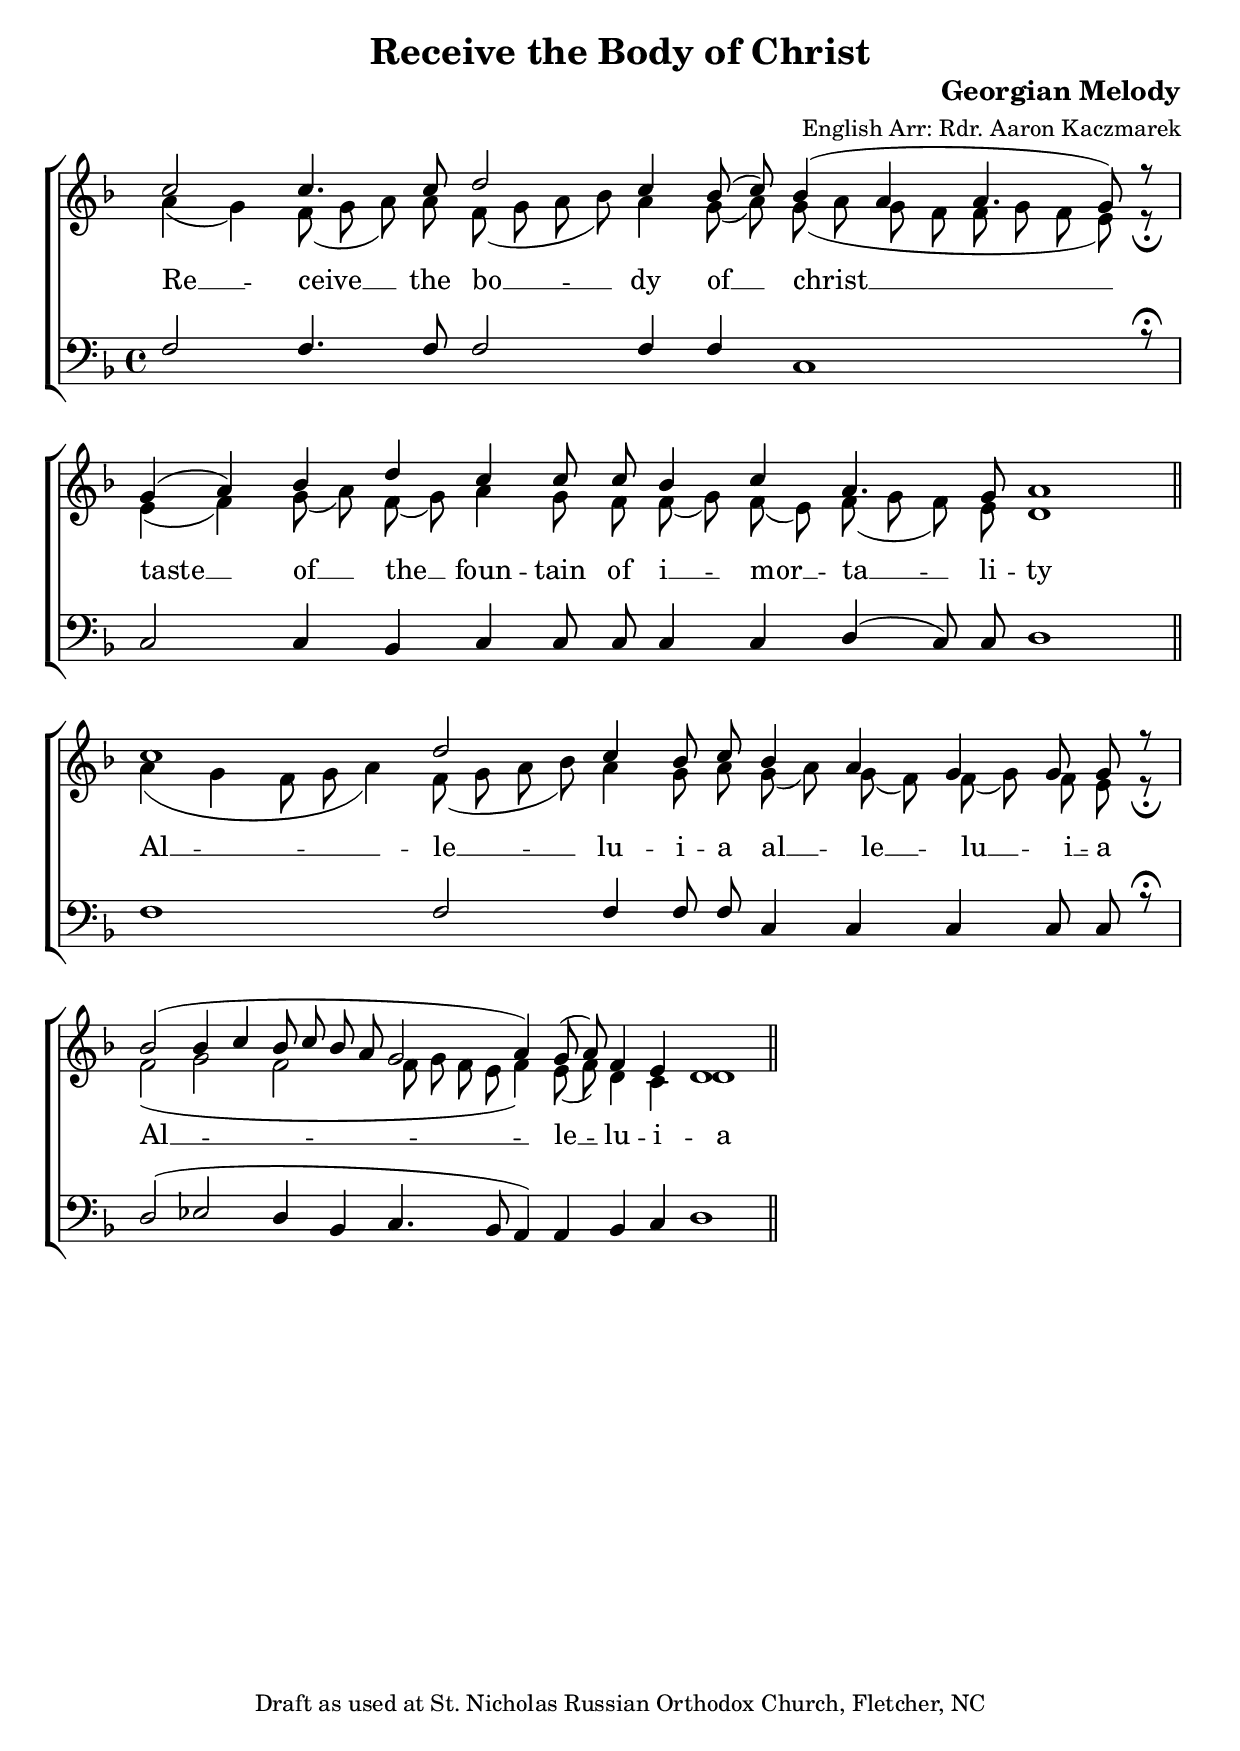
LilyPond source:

\version "2.24.1"
\include "gregorian.ly" 

\layout { 
  \context{ 
    \Score \override SpacingSpanner.packed-spacing = ##f 
  } 
  \context{ 
    \Lyrics \override LyricHyphen.minimum-distance = #2 
    \override LyricSpace.minimum-distance = #2
  } 
} 

\header {
  title = "Receive the Body of Christ"
  
  composer =  \markup\bold\fontsize #1.5 
    {"Georgian Melody"} 
  arranger = "English Arr: Rdr. Aaron Kaczmarek"
  
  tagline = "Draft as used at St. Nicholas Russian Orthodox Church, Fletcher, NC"
}

global = { 
  \key f \major 
  \set Score.timing = ##f
} 


melody = \relative c'' {
  \global
  a4 (g) f8 (g a) a f (g a bes) a4 g8 (a) g (a g f f g f e) r \fermata \bar "|"
  e4 (f) g8 (a) f (g) a4 g8 f f (g) f (e) f (g f) e d1 \bar "||"
  
  a'4 (g  f8 g a4)  f8 (g a bes) a4 g8 a g (a) g (f) f (g) f e r \fermata \bar "|"
  f2 (g f f8 g f e f4) e8 (f) d4 c d1 \bar "||"
  
}

harmony = \relative c'' {
  \global
  c2 c4. c8 d2 c4 bes8 (c) bes4 (a a4. g8) r
  g4 (a) bes4 d c4 c8 c bes4 c a4. g8 a1
  
  c1 d2 c4 bes8 c bes4 a g4 g8 g8 r
  bes2 (bes4 c4 bes8 c bes a g2 a4) g8 (a) f4 e d1
}

bass = \relative c {
  \global
  f2 f4. f8 f2 f4 f c1 r8 \fermata \bar "|"
  c2 c4 bes4 c4 c8 c8 c4 c d4 (c8) c d1
  
  f1 f2 f4 f8 f c4 c c c8 c8 r \fermata \bar "|"
  d2 (ees d4 bes c4. bes8 a4) a bes c d1 \bar "||"
}

verse = \lyricmode {
  Re __ -- ceive __ the bo __ -- dy of __ christ __
  taste __ of __ the __ foun -- tain of i __ -- mor __ -- ta __ -- li -- ty
  
  Al __ -- le __ -- lu -- i -- a al __ -- le __ -- lu __ -- i __ -- a
  Al __ -- le __ -- lu -- i -- a
  
}

\score {
  \new ChoirStaff <<
    \new Staff \with {
      \remove "Time_signature_engraver"
      midiInstrument = "choir aahs"
      %instrumentName = \markup \center-column { S A }
    } <<
      \new Voice = "harmony" { \voiceOne \harmony }
      \new Voice = "melody" { \voiceTwo \melody }
    >>
    \new Lyrics \with {
    } \lyricsto "melody" \verse
    \new Staff \with { 
      midiInstrument = "string ensemble 1" 
      %instrumentName = \markup \center-column { "Tenor/Bass" } 
    } << 
      \clef bass 
      \new Voice = "bass" { \voiceOne \bass } 
    >> 

  >>
  \layout { 
    ragged-last=##t 
    #(layout-set-staff-size 22) 
    \context { 
      \Lyrics 
      \override VerticalAxisGroup.staff-affinity = ##f 
      \override VerticalAxisGroup.staff-staff-spacing = 
        #'((basic-distance . 0) 
           (minimum-distance . 2) 
           (padding . 2)) 
    } 
    indent = 0\cm 
    \context { 
      \Staff 
      %\override VerticalAxisGroup.staff-staff-spacing = 
      %  #'((basic-distance . 0) 
       %    (minimum-distance . 2) 
       %    (padding . 2)) 
    } 
  } 
  \midi { }
}
